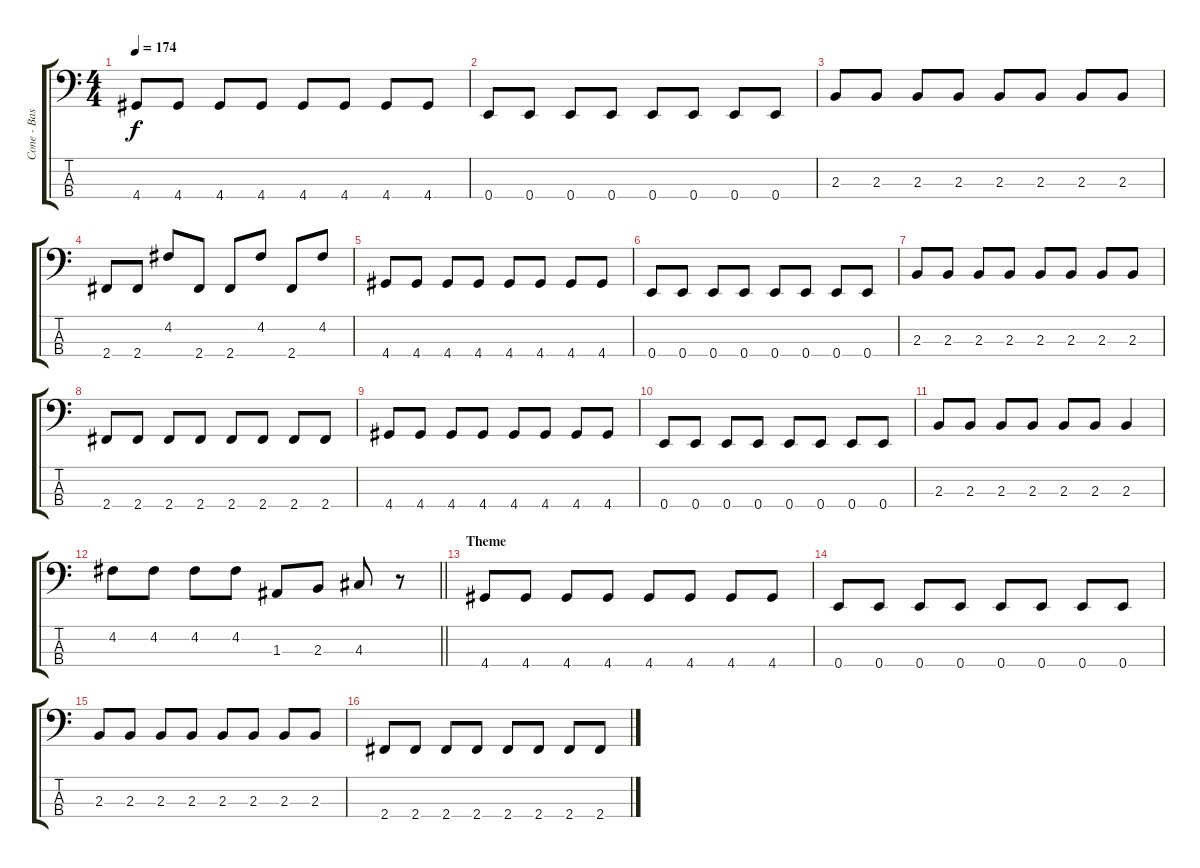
\track ("Cone - Bass" "Cone - Bas") {instrument electricbasspick}
\staff {score tabs}
\tuning (G2 D2 A1 E1) {hide}
\ts (4 4)
\tempo 174
\clef f4
\ks c
4.4.8{dy f} 4.4.8 4.4.8 4.4.8 4.4.8 4.4.8 4.4.8 4.4.8 |
0.4.8 0.4.8 0.4.8 0.4.8 0.4.8 0.4.8 0.4.8 0.4.8 |
2.3.8 2.3.8 2.3.8 2.3.8 2.3.8 2.3.8 2.3.8 2.3.8 |
2.4.8 2.4.8 4.2.8 2.4.8 2.4.8 4.2.8 2.4.8 4.2.8 |
4.4.8 4.4.8 4.4.8 4.4.8 4.4.8 4.4.8 4.4.8 4.4.8 |
0.4.8 0.4.8 0.4.8 0.4.8 0.4.8 0.4.8 0.4.8 0.4.8 |
2.3.8 2.3.8 2.3.8 2.3.8 2.3.8 2.3.8 2.3.8 2.3.8 |
2.4.8 2.4.8 2.4.8 2.4.8 2.4.8 2.4.8 2.4.8 2.4.8 |
4.4.8 4.4.8 4.4.8 4.4.8 4.4.8 4.4.8 4.4.8 4.4.8 |
0.4.8 0.4.8 0.4.8 0.4.8 0.4.8 0.4.8 0.4.8 0.4.8 |
2.3.8 2.3.8 2.3.8 2.3.8 2.3.8 2.3.8 2.3.4 |
\barLineRight lightlight
4.2.8 4.2.8 4.2.8 4.2.8 1.3.8 2.3.8 4.3.8 r.8 |
\section ("" "Theme")
4.4.8 4.4.8 4.4.8 4.4.8 4.4.8 4.4.8 4.4.8 4.4.8 |
0.4.8 0.4.8 0.4.8 0.4.8 0.4.8 0.4.8 0.4.8 0.4.8 |
2.3.8 2.3.8 2.3.8 2.3.8 2.3.8 2.3.8 2.3.8 2.3.8 |
2.4.8 2.4.8 2.4.8 2.4.8 2.4.8 2.4.8 2.4.8 2.4.8
